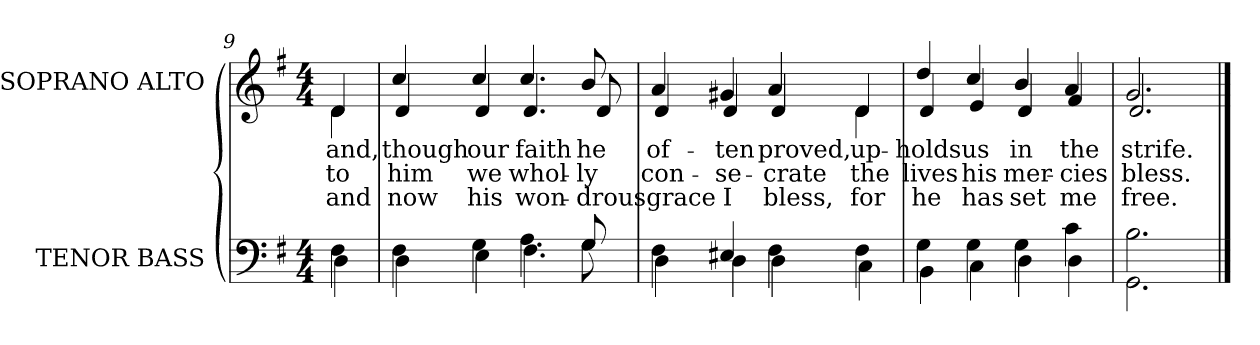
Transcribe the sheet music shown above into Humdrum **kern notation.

**kern	**kern	**text	**text	**text
*part2	*part1	*part1	*part1	*part1
*staff2	*staff1	*staff1	*staff1	*staff1
*I"TENOR BASS	*I"SOPRANO ALTO	*	*	*
*I'T. B.	*I'S. A.	*	*	*
!!LO:LB:g=z
*clefF4	*clefG2	*	*	*
*k[f#]	*k[f#]	*	*	*
*G:	*G:	*	*	*
*M4/4	*M4/4	*	*	*
=9	=9	=9	=9	=9
*^	*	*	*	*
!	!	!	!LO:LY:b:color=#000000	!LO:LY:b:color=#000000	!LO:LY:b:color=#000000
*	*	*^	*	*	*
4F#i\	4Di\	4di/	4di\	and,	to	and
=10	=10	=10	=10	=10	=10	=10
!	!	!	!	!LO:LY:b:color=#000000	!LO:LY:b:color=#000000	!LO:LY:b:color=#000000
4F#i\	4Di\	4cci/	4di/	though	him	now
!	!	!	!	!LO:LY:b:color=#000000	!LO:LY:b:color=#000000	!LO:LY:b:color=#000000
4Gi\	4Ei\	4cci/	4di/	our	we	his
!	!	!	!	!LO:LY:b:color=#000000	!LO:LY:b:color=#000000	!LO:LY:b:color=#000000
4.Ai\	4.F#i\	4.cci/	4.di/	faith	whol-	won-
!	!	!	!	!LO:LY:b:color=#000000	!LO:LY:b:color=#000000	!LO:LY:b:color=#000000
8Gi/	8Gi\	8bi/	8di/	he	-ly	-drous
=11	=11	=11	=11	=11	=11	=11
!	!	!	!	!LO:LY:b:color=#000000	!LO:LY:b:color=#000000	!LO:LY:b:color=#000000
4F#i\	4Di\	4ai/	4di/	of-	con-	grace
!	!	!	!	!LO:LY:b:color=#000000	!LO:LY:b:color=#000000	!LO:LY:b:color=#000000
4E#Xi/	4Di\	4g#Xi/	4di/	-ten	-se-	I
!	!	!	!	!LO:LY:b:color=#000000	!LO:LY:b:color=#000000	!LO:LY:b:color=#000000
4F#i\	4Di\	4ai/	4di/	proved,	-crate	bless,
!	!	!	!	!LO:LY:b:color=#000000	!LO:LY:b:color=#000000	!LO:LY:b:color=#000000
4F#i\	4Ci\	4di/	4di\	up-	the	for
=12	=12	=12	=12	=12	=12	=12
!	!	!	!	!LO:LY:b:color=#000000	!LO:LY:b:color=#000000	!LO:LY:b:color=#000000
4Gi\	4BBi\	4ddi/	4di/	-holds	lives	he
!	!	!	!	!LO:LY:b:color=#000000	!LO:LY:b:color=#000000	!LO:LY:b:color=#000000
4Gi\	4Ci\	4cci/	4ei/	us	his	has
!	!	!	!	!LO:LY:b:color=#000000	!LO:LY:b:color=#000000	!LO:LY:b:color=#000000
4Gi\	4Di\	4bi/	4di/	in	mer-	set
!	!	!	!	!LO:LY:b:color=#000000	!LO:LY:b:color=#000000	!LO:LY:b:color=#000000
4ci\	4Di\	4ai/	4f#i/	the	-cies	me
=13	=13	=13	=13	=13	=13	=13
!	!	!	!	!LO:LY:b:color=#000000	!LO:LY:b:color=#000000	!LO:LY:b:color=#000000
2.Bi\	2.GGi\	2.gi/	2.di/	strife.	bless.	free.
*v	*v	*	*	*	*	*
*	*v	*v	*	*	*
==	==	==	==	==
*-	*-	*-	*-	*-
